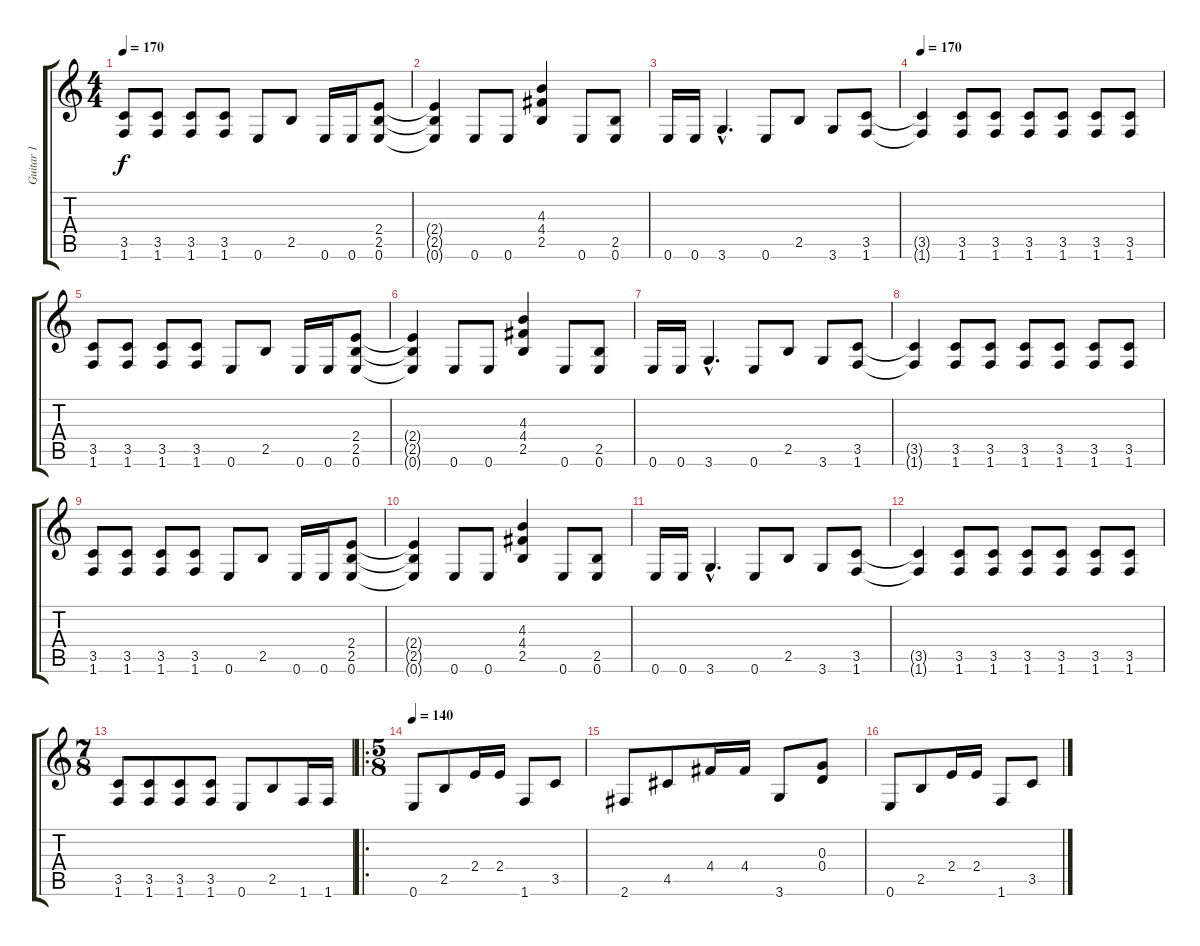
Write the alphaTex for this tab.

\track ("Guitar 1" "Guitar 1") {instrument distortionguitar}
\staff {score tabs}
\tuning (E4 B3 G3 D3 A2 E2) {hide}
\ts (4 4)
\tempo 170
\clef g2
\ks c
(3.5 1.6).8{dy f} (3.5 1.6).8 (3.5 1.6).8 (3.5 1.6).8 0.6.8 2.5.8 0.6.16 0.6.16 (2.4 2.5 0.6).8 |
(2.4{t} 2.5{t} 0.6{t}).4 0.6.8 0.6.8 (4.3 4.4 2.5).4 0.6.8 (2.5 0.6).8 |
0.6.16 0.6.16 3.6{hac}.4{d} 0.6.8 2.5.8 3.6.8 (3.5 1.6).8 |
\tempo 170
(3.5{t} 1.6{t}).4 (3.5 1.6).8 (3.5 1.6).8 (3.5 1.6).8 (3.5 1.6).8 (3.5 1.6).8 (3.5 1.6).8 |
(3.5 1.6).8 (3.5 1.6).8 (3.5 1.6).8 (3.5 1.6).8 0.6.8 2.5.8 0.6.16 0.6.16 (2.4 2.5 0.6).8 |
(2.4{t} 2.5{t} 0.6{t}).4 0.6.8 0.6.8 (4.3 4.4 2.5).4 0.6.8 (2.5 0.6).8 |
0.6.16 0.6.16 3.6{hac}.4{d} 0.6.8 2.5.8 3.6.8 (3.5 1.6).8 |
(3.5{t} 1.6{t}).4 (3.5 1.6).8 (3.5 1.6).8 (3.5 1.6).8 (3.5 1.6).8 (3.5 1.6).8 (3.5 1.6).8 |
(3.5 1.6).8 (3.5 1.6).8 (3.5 1.6).8 (3.5 1.6).8 0.6.8 2.5.8 0.6.16 0.6.16 (2.4 2.5 0.6).8 |
(2.4{t} 2.5{t} 0.6{t}).4 0.6.8 0.6.8 (4.3 4.4 2.5).4 0.6.8 (2.5 0.6).8 |
0.6.16 0.6.16 3.6{hac}.4{d} 0.6.8 2.5.8 3.6.8 (3.5 1.6).8 |
(3.5{t} 1.6{t}).4 (3.5 1.6).8 (3.5 1.6).8 (3.5 1.6).8 (3.5 1.6).8 (3.5 1.6).8 (3.5 1.6).8 |
\ts (7 8)
(3.5 1.6).8 (3.5 1.6).8 (3.5 1.6).8 (3.5 1.6).8 0.6.8 2.5.8 1.6.16 1.6.16 |
\ro
\ts (5 8)
\tempo 140
0.6.8 2.5.8 2.4.16 2.4.16 1.6.8 3.5.8 |
2.6.8 4.5.8 4.4.16 4.4.16 3.6.8 (0.3 0.4).8 |
0.6.8 2.5.8 2.4.16 2.4.16 1.6.8 3.5.8
